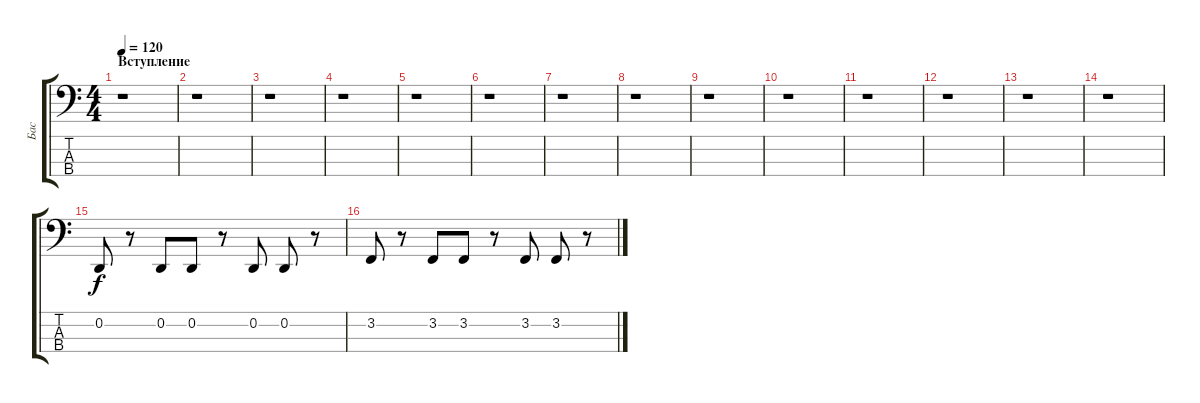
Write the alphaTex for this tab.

\track ("Бас" "Бас") {instrument lead2sawtooth}
\staff {score tabs}
\tuning (G2 D2 A1 E1) {hide}
\ts (4 4)
\section ("" "Вступление")
\tempo 120
\clef f4
\ks c
r.1{dy f instrument lead2sawtooth} |
r.1 |
r.1 |
r.1 |
r.1 |
r.1 |
r.1 |
r.1 |
r.1 |
r.1 |
r.1 |
r.1 |
r.1 |
r.1 |
0.2.8 r.8 0.2.8 0.2.8 r.8 0.2.8 0.2.8 r.8 |
3.2.8 r.8 3.2.8 3.2.8 r.8 3.2.8 3.2.8 r.8
